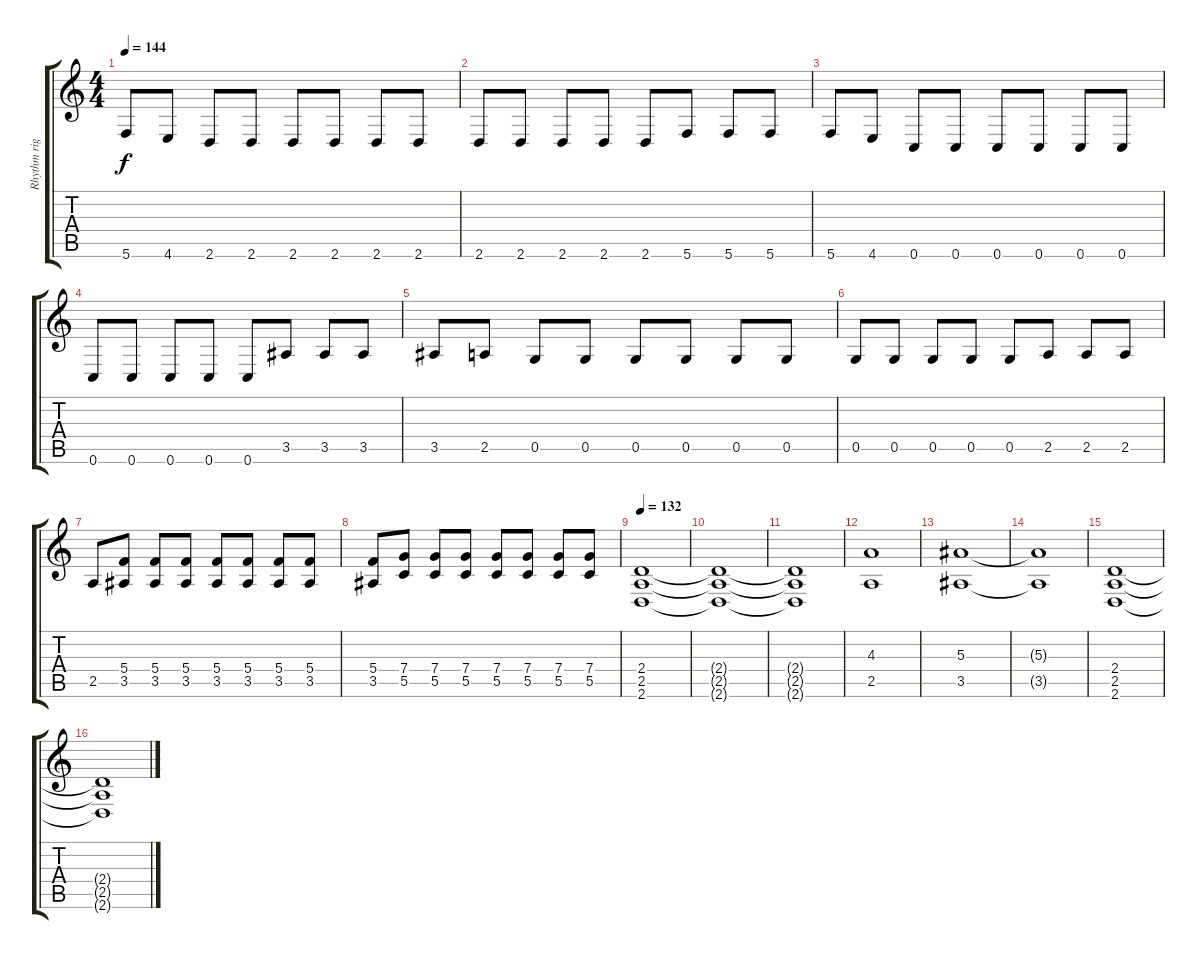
\track ("Rhythm right" "Rhythm rig") {instrument overdrivenguitar}
\staff {score tabs}
\tuning (D4 A3 F3 C3 G2 C2) {hide}
\ts (4 4)
\tempo 144
\clef g2
\ks c
5.6.8{dy f} 4.6.8 2.6.8 2.6.8 2.6.8 2.6.8 2.6.8 2.6.8 |
2.6.8 2.6.8 2.6.8 2.6.8 2.6.8 5.6.8 5.6.8 5.6.8 |
5.6.8 4.6.8 0.6.8 0.6.8 0.6.8 0.6.8 0.6.8 0.6.8 |
0.6.8 0.6.8 0.6.8 0.6.8 0.6.8 3.5.8 3.5.8 3.5.8 |
3.5.8 2.5.8 0.5.8 0.5.8 0.5.8 0.5.8 0.5.8 0.5.8 |
0.5.8 0.5.8 0.5.8 0.5.8 0.5.8 2.5.8 2.5.8 2.5.8 |
2.5.8 (5.4 3.5).8 (5.4 3.5).8 (5.4 3.5).8 (5.4 3.5).8 (5.4 3.5).8 (5.4 3.5).8 (5.4 3.5).8 |
(5.4 3.5).8 (7.4 5.5).8 (7.4 5.5).8 (7.4 5.5).8 (7.4 5.5).8 (7.4 5.5).8 (7.4 5.5).8 (7.4 5.5).8 |
\tempo 132
(2.4 2.5 2.6).1 |
(2.4{t} 2.5{t} 2.6{t}).1 |
(2.4{t} 2.5{t} 2.6{t}).1 |
(4.3 2.5).1 |
(5.3 3.5).1 |
(5.3{t} 3.5{t}).1 |
(2.4 2.5 2.6).1 |
(2.4{t} 2.5{t} 2.6{t}).1
